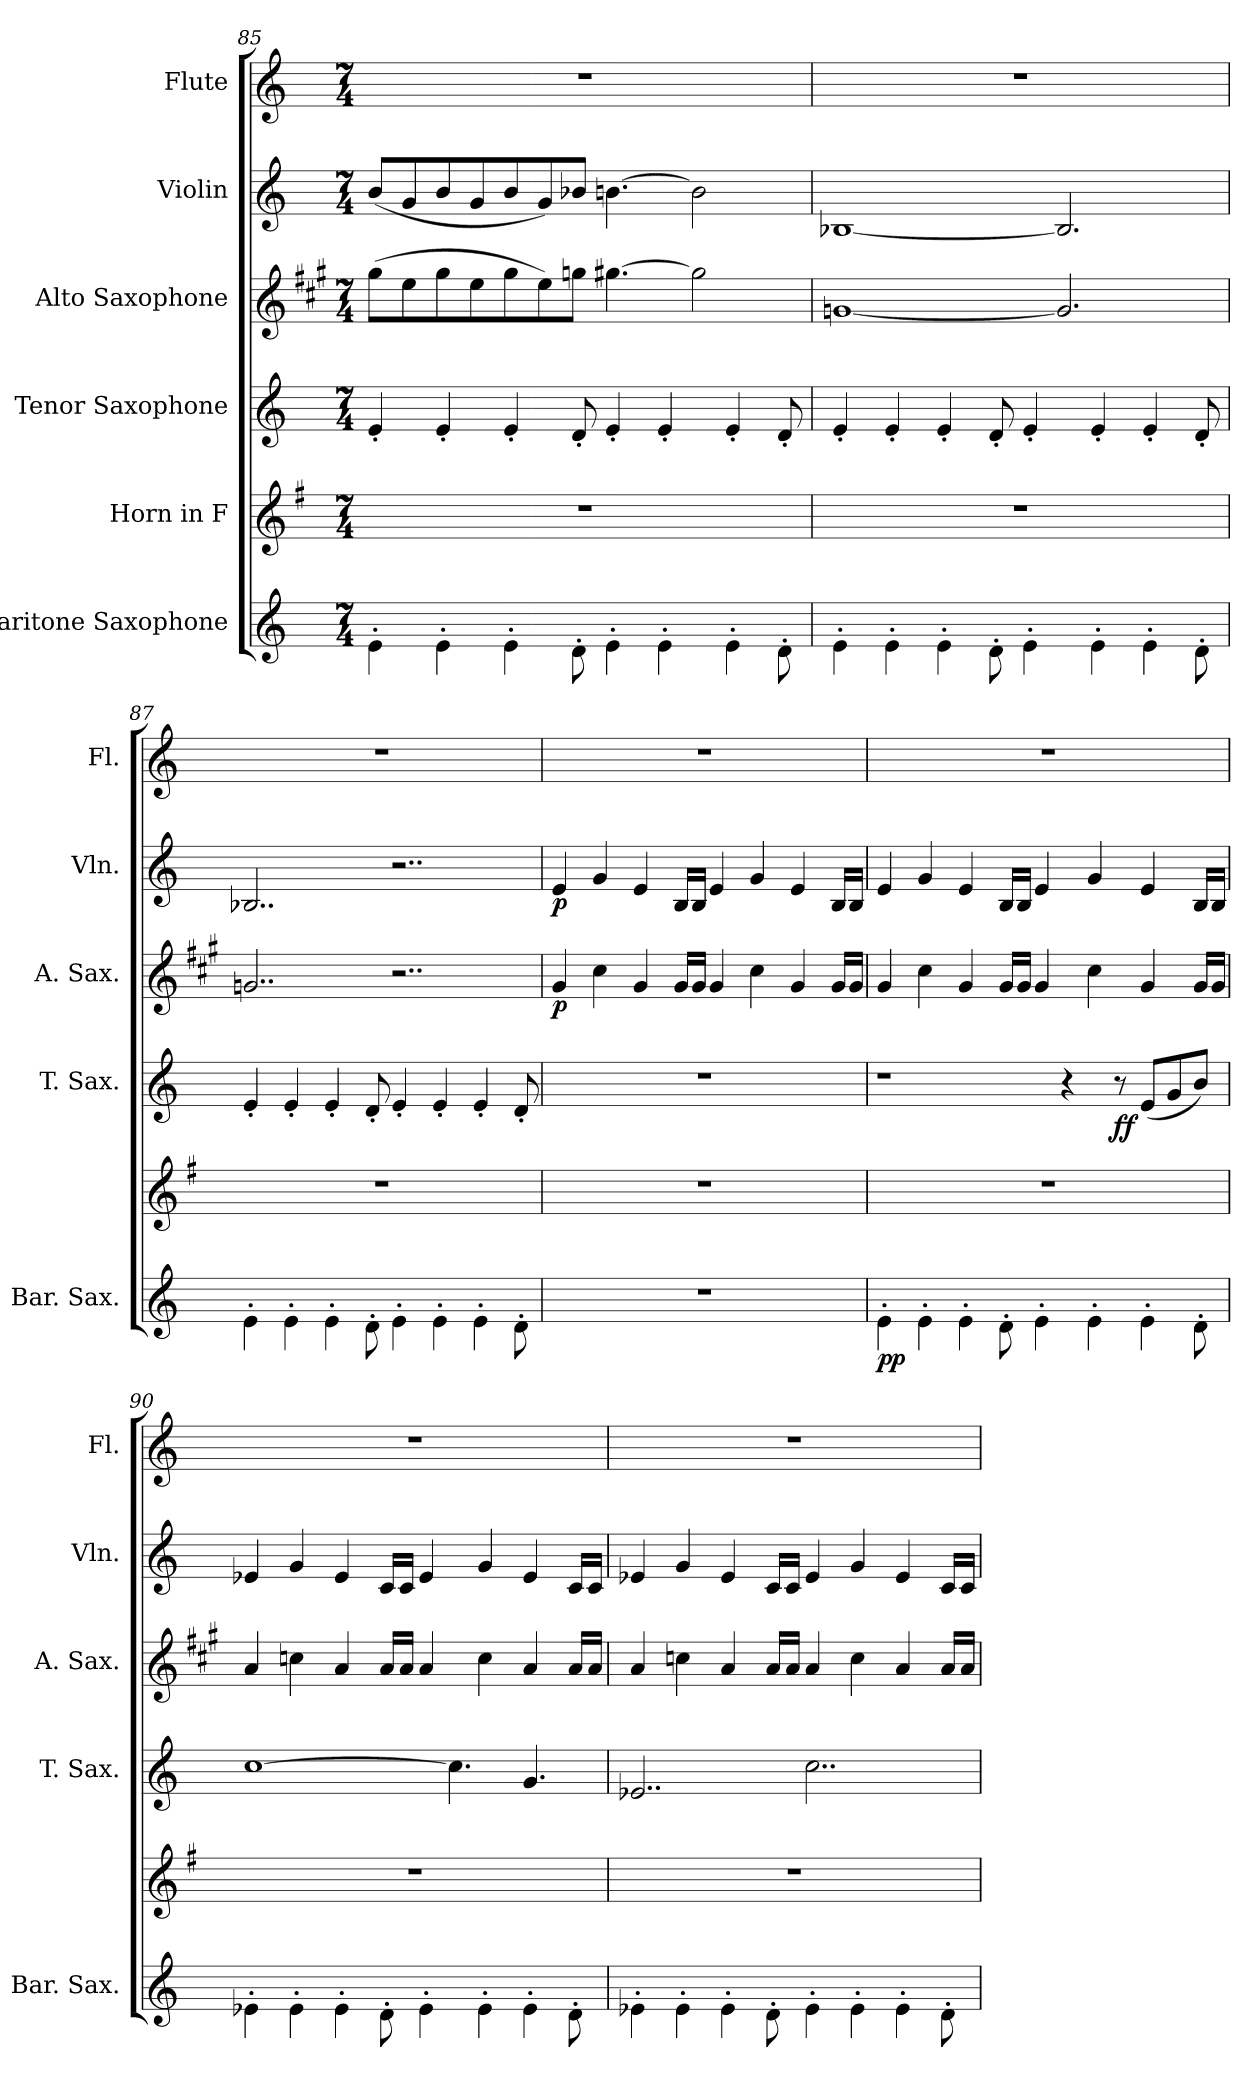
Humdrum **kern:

**kern	**dynam	**kern	**kern	**dynam	**kern	**dynam	**kern	**dynam	**kern
*part6	*part6	*part5	*part4	*part4	*part3	*part3	*part2	*part2	*part1
*staff6	*staff6	*staff5	*staff4	*staff4	*staff3	*staff3	*staff2	*staff2	*staff1
*I"Baritone Saxophone	*	*I"Horn in F	*I"Tenor Saxophone	*	*I"Alto Saxophone	*	*I"Violin	*	*I"Flute
*I'Bar. Sax.	*	*	*I'T. Sax.	*	*I'A. Sax.	*	*I'Vln.	*	*I'Fl.
*clefG2	*	*clefG2	*clefG2	*	*clefG2	*	*clefG2	*	*clefG2
*ITrd12c21	*	*ITrd4c7	*ITrd8c14	*	*ITrd5c9	*	*	*	*
*k[]	*	*k[]	*k[]	*	*k[]	*	*k[]	*	*k[]
*M7/4	*	*M7/4	*M7/4	*	*M7/4	*	*M7/4	*	*M7/4
=85	=85	=85	=85	=85	=85	=85	=85	=85	=85
4E'\	.	1..r	4E'/	.	(>8b\L	.	(<8b/L	.	1..r
.	.	.	.	.	8g\	.	8g/	.	.
4E'\	.	.	4E'/	.	8b\	.	8b/	.	.
.	.	.	.	.	8g\	.	8g/	.	.
4E'\	.	.	4E'/	.	8b\	.	8b/	.	.
.	.	.	.	.	8g\)	.	8g/)	.	.
8D'\	.	.	8D'/	.	8b-X\J	.	8b-X/J	.	.
4E'\	.	.	4E'/	.	[4.bn\	.	[4.bn\	.	.
4E'\	.	.	4E'/	.	.	.	.	.	.
.	.	.	.	.	2b\]	.	2b\]	.	.
4E'\	.	.	4E'/	.	.	.	.	.	.
8D'\	.	.	8D'/	.	.	.	.	.	.
!!LO:LB:g=z
=86	=86	=86	=86	=86	=86	=86	=86	=86	=86
4E'\	.	1..r	4E'/	.	[1B-X	.	[1B-X	.	1..r
4E'\	.	.	4E'/	.	.	.	.	.	.
4E'\	.	.	4E'/	.	.	.	.	.	.
8D'\	.	.	8D'/	.	.	.	.	.	.
4E'\	.	.	4E'/	.	.	.	.	.	.
.	.	.	.	.	2.B-/]	.	2.B-/]	.	.
4E'\	.	.	4E'/	.	.	.	.	.	.
4E'\	.	.	4E'/	.	.	.	.	.	.
8D'\	.	.	8D'/	.	.	.	.	.	.
=87	=87	=87	=87	=87	=87	=87	=87	=87	=87
4E'\	.	1..r	4E'/	.	2..B-X/	.	2..B-X/	.	1..r
4E'\	.	.	4E'/	.	.	.	.	.	.
4E'\	.	.	4E'/	.	.	.	.	.	.
8D'\	.	.	8D'/	.	.	.	.	.	.
4E'\	.	.	4E'/	.	2..r	.	2..r	.	.
4E'\	.	.	4E'/	.	.	.	.	.	.
4E'\	.	.	4E'/	.	.	.	.	.	.
8D'\	.	.	8D'/	.	.	.	.	.	.
=88	=88	=88	=88	=88	=88	=88	=88	=88	=88
!	!	!	!	!	!	!LO:DY:b	!	!LO:DY:b	!
1..r	.	1..r	1..r	.	4B/	p	4e/	p	1..r
.	.	.	.	.	4e\	.	4g/	.	.
.	.	.	.	.	4B/	.	4e/	.	.
.	.	.	.	.	16B/LL	.	16B/LL	.	.
.	.	.	.	.	16B/JJ	.	16B/JJ	.	.
.	.	.	.	.	4B/	.	4e/	.	.
.	.	.	.	.	4e\	.	4g/	.	.
.	.	.	.	.	4B/	.	4e/	.	.
.	.	.	.	.	16B/LL	.	16B/LL	.	.
.	.	.	.	.	16B/JJ	.	16B/JJ	.	.
!!LO:PB:g=z
=89	=89	=89	=89	=89	=89	=89	=89	=89	=89
!	!LO:DY:b	!	!	!	!	!	!	!	!
4E'\	pp	1..r	1r	.	4B/	.	4e/	.	1..r
4E'\	.	.	.	.	4e\	.	4g/	.	.
4E'\	.	.	.	.	4B/	.	4e/	.	.
8D'\	.	.	.	.	16B/LL	.	16B/LL	.	.
.	.	.	.	.	16B/JJ	.	16B/JJ	.	.
4E'\	.	.	.	.	4B/	.	4e/	.	.
.	.	.	4r	.	.	.	.	.	.
4E'\	.	.	.	.	4e\	.	4g/	.	.
!	!	!	!	!LO:DY:b	!	!	!	!	!
.	.	.	8r	ff	.	.	.	.	.
4E'\	.	.	(<8E/L	.	4B/	.	4e/	.	.
.	.	.	8G/	.	.	.	.	.	.
8D'\	.	.	8B/J)	.	16B/LL	.	16B/LL	.	.
.	.	.	.	.	16B/JJ	.	16B/JJ	.	.
=90	=90	=90	=90	=90	=90	=90	=90	=90	=90
4E-X'\	.	1..r	[1c	.	4c/	.	4e-X/	.	1..r
4E-'\	.	.	.	.	4e-X\	.	4g/	.	.
4E-'\	.	.	.	.	4c/	.	4e-/	.	.
8D'\	.	.	.	.	16c/LL	.	16c/LL	.	.
.	.	.	.	.	16c/JJ	.	16c/JJ	.	.
4E-'\	.	.	.	.	4c/	.	4e-/	.	.
.	.	.	4.c\]	.	.	.	.	.	.
4E-'\	.	.	.	.	4e-\	.	4g/	.	.
4E-'\	.	.	4.G/	.	4c/	.	4e-/	.	.
8D'\	.	.	.	.	16c/LL	.	16c/LL	.	.
.	.	.	.	.	16c/JJ	.	16c/JJ	.	.
=91	=91	=91	=91	=91	=91	=91	=91	=91	=91
4E-X'\	.	1..r	2..E-X/	.	4c/	.	4e-X/	.	1..r
4E-'\	.	.	.	.	4e-X\	.	4g/	.	.
4E-'\	.	.	.	.	4c/	.	4e-/	.	.
8D'\	.	.	.	.	16c/LL	.	16c/LL	.	.
.	.	.	.	.	16c/JJ	.	16c/JJ	.	.
4E-'\	.	.	2..c\	.	4c/	.	4e-/	.	.
4E-'\	.	.	.	.	4e-\	.	4g/	.	.
4E-'\	.	.	.	.	4c/	.	4e-/	.	.
8D'\	.	.	.	.	16c/LL	.	16c/LL	.	.
.	.	.	.	.	16c/JJ	.	16c/JJ	.	.
=	=	=	=	=	=	=	=	=	=
*-	*-	*-	*-	*-	*-	*-	*-	*-	*-
